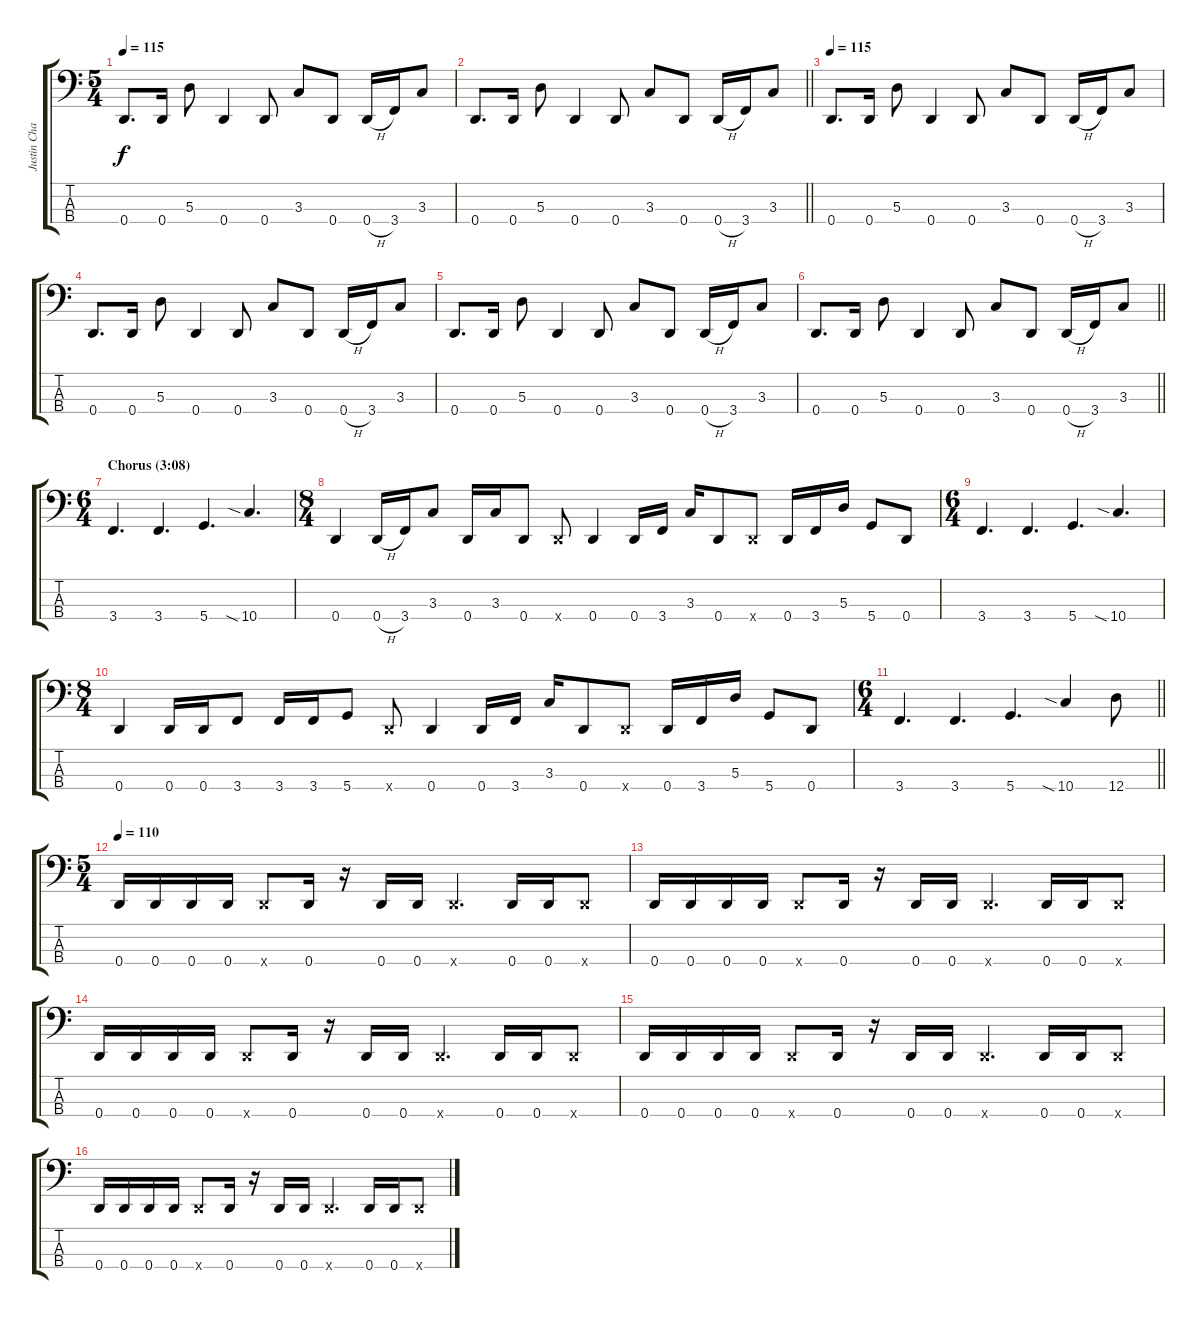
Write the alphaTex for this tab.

\track ("Justin Chancellor" "Justin Cha") {instrument electricbassfinger}
\staff {score tabs}
\tuning (G2 D2 A1 D1) {hide}
\ts (5 4)
\tempo 115
\clef f4
\ks c
0.4.8{d dy f} 0.4.16 5.3.8 0.4.4 0.4.8 3.3.8 0.4.8 0.4{h}.16 3.4.16 3.3.8 |
\barLineRight lightlight
0.4.8{d} 0.4.16 5.3.8 0.4.4 0.4.8 3.3.8 0.4.8 0.4{h}.16 3.4.16 3.3.8 |
\tempo 115
0.4.8{d} 0.4.16 5.3.8 0.4.4 0.4.8 3.3.8 0.4.8 0.4{h}.16 3.4.16 3.3.8 |
0.4.8{d} 0.4.16 5.3.8 0.4.4 0.4.8 3.3.8 0.4.8 0.4{h}.16 3.4.16 3.3.8 |
0.4.8{d} 0.4.16 5.3.8 0.4.4 0.4.8 3.3.8 0.4.8 0.4{h}.16 3.4.16 3.3.8 |
\barLineRight lightlight
0.4.8{d} 0.4.16 5.3.8 0.4.4 0.4.8 3.3.8 0.4.8 0.4{h}.16 3.4.16 3.3.8 |
\ts (6 4)
\section ("" "Chorus (3:08)")
3.4.4{d} 3.4.4{d} 5.4.4{d} 10.4{sia}.4{d} |
\ts (8 4)
0.4.4 0.4{h}.16 3.4.16 3.3.8 0.4.16 3.3.16 0.4.8 0.4{x}.8 0.4.4 0.4.16 3.4.16 3.3.16 0.4.8 0.4{x}.8 0.4.16 3.4.16 5.3.16 5.4.8 0.4.8 |
\ts (6 4)
3.4.4{d} 3.4.4{d} 5.4.4{d} 10.4{sia}.4{d} |
\ts (8 4)
0.4.4 0.4.16 0.4.16 3.4.8 3.4.16 3.4.16 5.4.8 0.4{x}.8 0.4.4 0.4.16 3.4.16 3.3.16 0.4.8 0.4{x}.8 0.4.16 3.4.16 5.3.16 5.4.8 0.4.8 |
\ts (6 4)
\barLineRight lightlight
3.4.4{d} 3.4.4{d} 5.4.4{d} 10.4{sia}.4 12.4.8 |
\ts (5 4)
\tempo 110
0.4.16{volume 16} 0.4.16 0.4.16 0.4.16 0.4{x}.8 0.4.16 r.16 0.4.16 0.4.16 0.4{x}.4{d} 0.4.16 0.4.16 0.4{x}.8 |
0.4.16 0.4.16 0.4.16 0.4.16 0.4{x}.8 0.4.16 r.16 0.4.16 0.4.16 0.4{x}.4{d} 0.4.16 0.4.16 0.4{x}.8 |
0.4.16 0.4.16 0.4.16 0.4.16 0.4{x}.8 0.4.16 r.16 0.4.16 0.4.16 0.4{x}.4{d} 0.4.16 0.4.16 0.4{x}.8 |
0.4.16 0.4.16 0.4.16 0.4.16 0.4{x}.8 0.4.16 r.16 0.4.16 0.4.16 0.4{x}.4{d} 0.4.16 0.4.16 0.4{x}.8 |
0.4.16 0.4.16 0.4.16 0.4.16 0.4{x}.8 0.4.16 r.16 0.4.16 0.4.16 0.4{x}.4{d} 0.4.16 0.4.16 0.4{x}.8
